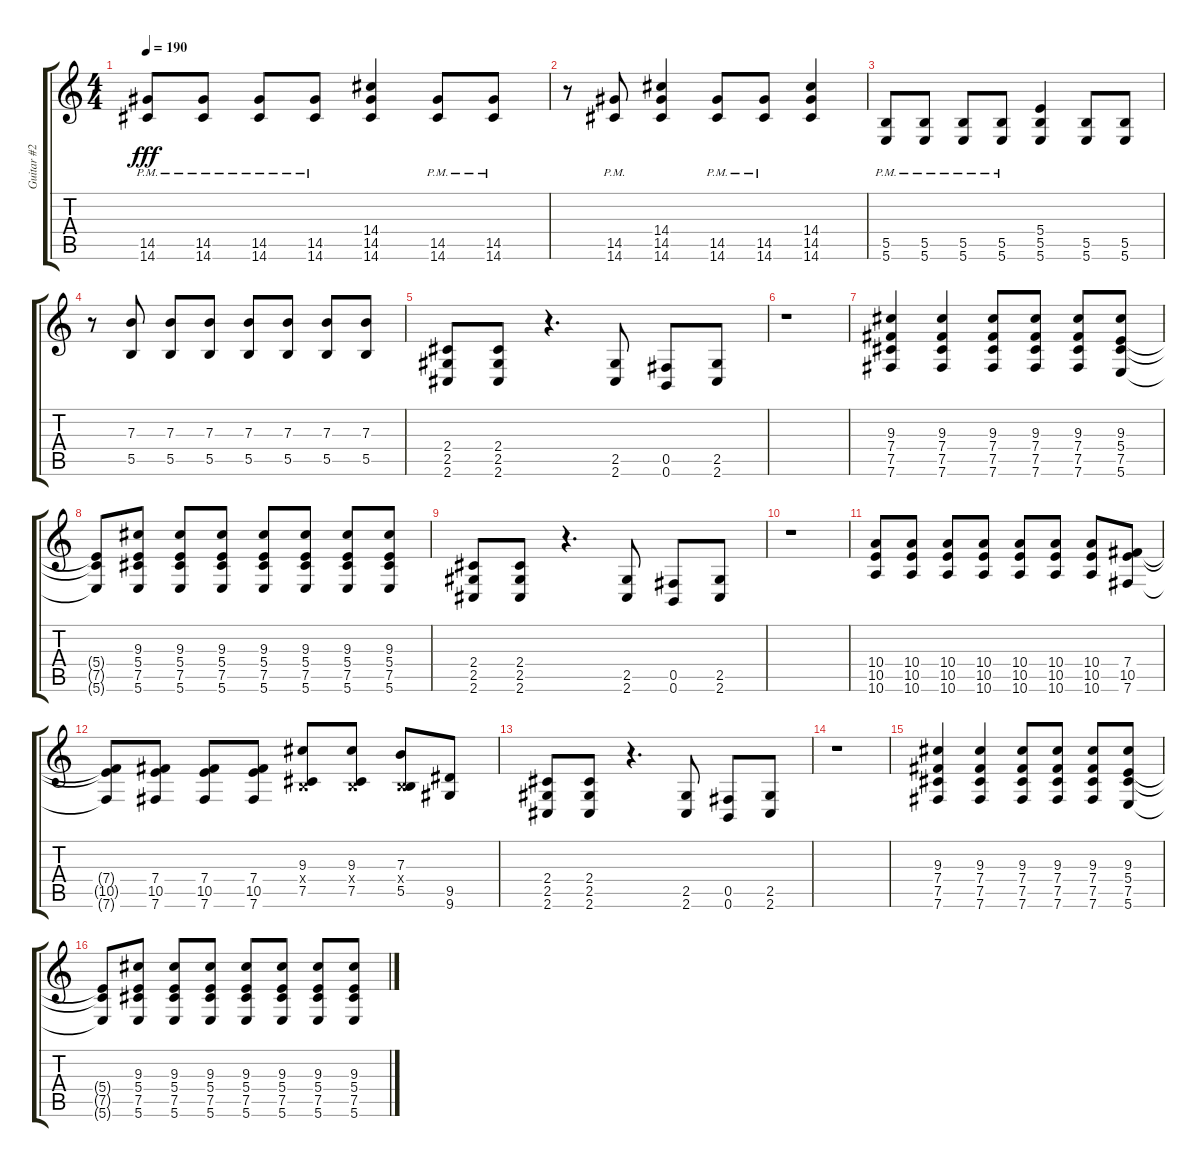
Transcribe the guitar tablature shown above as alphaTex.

\track ("Guitar #2" "Guitar #2") {instrument distortionguitar}
\staff {score tabs}
\tuning (Db4 Ab3 E3 B2 Gb2 B1) {hide}
\ts (4 4)
\tempo 190
\clef g2
\ks c
(14.5{pm} 14.6{pm}).8{dy fff} (14.5{pm} 14.6{pm}).8 (14.5{pm} 14.6{pm}).8 (14.5{pm} 14.6{pm}).8 (14.4 14.5 14.6).4 (14.5{pm} 14.6{pm}).8 (14.5{pm} 14.6{pm}).8 |
r.8 (14.5{pm} 14.6{pm}).8 (14.4 14.5 14.6).4 (14.5{pm} 14.6{pm}).8 (14.5{pm} 14.6{pm}).8 (14.4 14.5 14.6).4 |
(5.5{pm} 5.6{pm}).8 (5.5{pm} 5.6{pm}).8 (5.5{pm} 5.6{pm}).8 (5.5{pm} 5.6{pm}).8 (5.4 5.5 5.6).4 (5.5 5.6).8 (5.5 5.6).8 |
r.8 (7.3 5.5).8 (7.3 5.5).8 (7.3 5.5).8 (7.3 5.5).8 (7.3 5.5).8 (7.3 5.5).8 (7.3 5.5).8 |
(2.4 2.5 2.6).8 (2.4 2.5 2.6).8 r.4{d} (2.5 2.6).8 (0.5 0.6).8 (2.5 2.6).8 |
r.1 |
(9.3 7.4 7.5 7.6).4 (9.3 7.4 7.5 7.6).4 (9.3 7.4 7.5 7.6).8 (9.3 7.4 7.5 7.6).8 (9.3 7.4 7.5 7.6).8 (9.3 5.4 7.5 5.6).8 |
(5.4{t} 7.5{t} 5.6{t}).8 (9.3 5.4 7.5 5.6).8 (9.3 5.4 7.5 5.6).8 (9.3 5.4 7.5 5.6).8 (9.3 5.4 7.5 5.6).8 (9.3 5.4 7.5 5.6).8 (9.3 5.4 7.5 5.6).8 (9.3 5.4 7.5 5.6).8 |
(2.4 2.5 2.6).8 (2.4 2.5 2.6).8 r.4{d} (2.5 2.6).8 (0.5 0.6).8 (2.5 2.6).8 |
r.1 |
(10.4 10.5 10.6).8 (10.4 10.5 10.6).8 (10.4 10.5 10.6).8 (10.4 10.5 10.6).8 (10.4 10.5 10.6).8 (10.4 10.5 10.6).8 (10.4 10.5 10.6).8 (7.4 10.5 7.6).8 |
(7.4{t} 10.5{t} 7.6{t}).8 (7.4 10.5 7.6).8 (7.4 10.5 7.6).8 (7.4 10.5 7.6).8 (9.3 0.4{x} 7.5).8 (9.3 0.4{x} 7.5).8 (7.3 0.4{x} 5.5).8 (9.5 9.6).8 |
(2.4 2.5 2.6).8 (2.4 2.5 2.6).8 r.4{d} (2.5 2.6).8 (0.5 0.6).8 (2.5 2.6).8 |
r.1 |
(9.3 7.4 7.5 7.6).4 (9.3 7.4 7.5 7.6).4 (9.3 7.4 7.5 7.6).8 (9.3 7.4 7.5 7.6).8 (9.3 7.4 7.5 7.6).8 (9.3 5.4 7.5 5.6).8 |
(5.4{t} 7.5{t} 5.6{t}).8 (9.3 5.4 7.5 5.6).8 (9.3 5.4 7.5 5.6).8 (9.3 5.4 7.5 5.6).8 (9.3 5.4 7.5 5.6).8 (9.3 5.4 7.5 5.6).8 (9.3 5.4 7.5 5.6).8 (9.3 5.4 7.5 5.6).8
